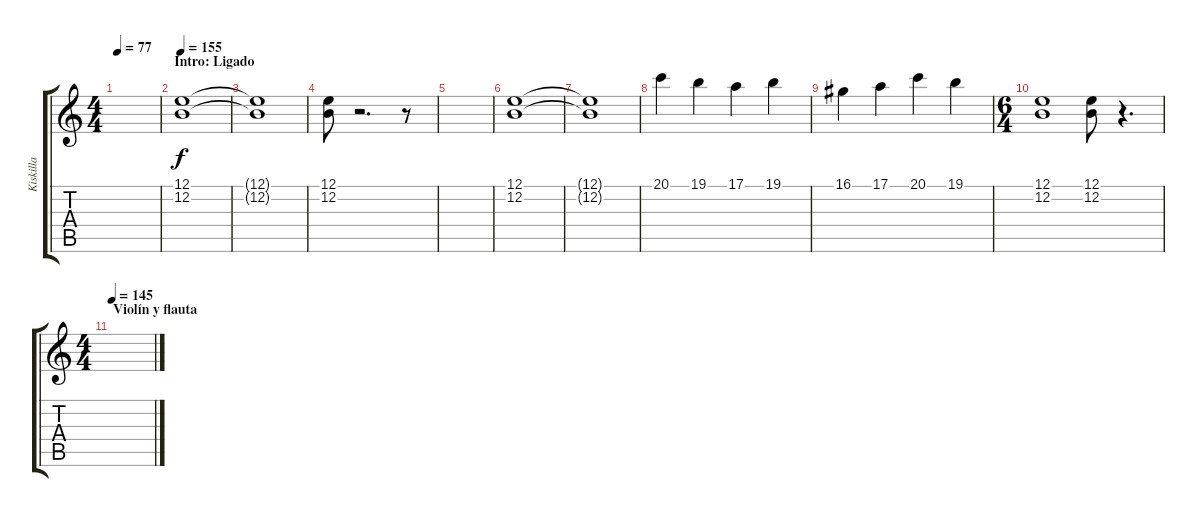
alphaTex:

\track ("Kiskilla" "Kiskilla") {instrument brightacousticpiano}
\staff {score tabs}
\tuning (E4 B3 G3 D3 A2 E2) {hide}
\ts (4 4)
\tempo 77
\clef g2
\ks c
|
\section ("" "Intro: Ligado")
\tempo 155
(12.1 12.2).1{instrument stringensemble1} |
(12.1{t} 12.2{t}).1 |
(12.1 12.2).8 r.2{d} r.8 |
|
(12.1 12.2).1 |
(12.1{t} 12.2{t}).1 |
20.1.4 19.1.4 17.1.4 19.1.4 |
16.1.4 17.1.4 20.1.4 19.1.4 |
\ts (6 4)
(12.1 12.2).1 (12.1 12.2).8 r.4{d} |
\ts (4 4)
\section ("" "Violín y flauta")
\tempo 145
